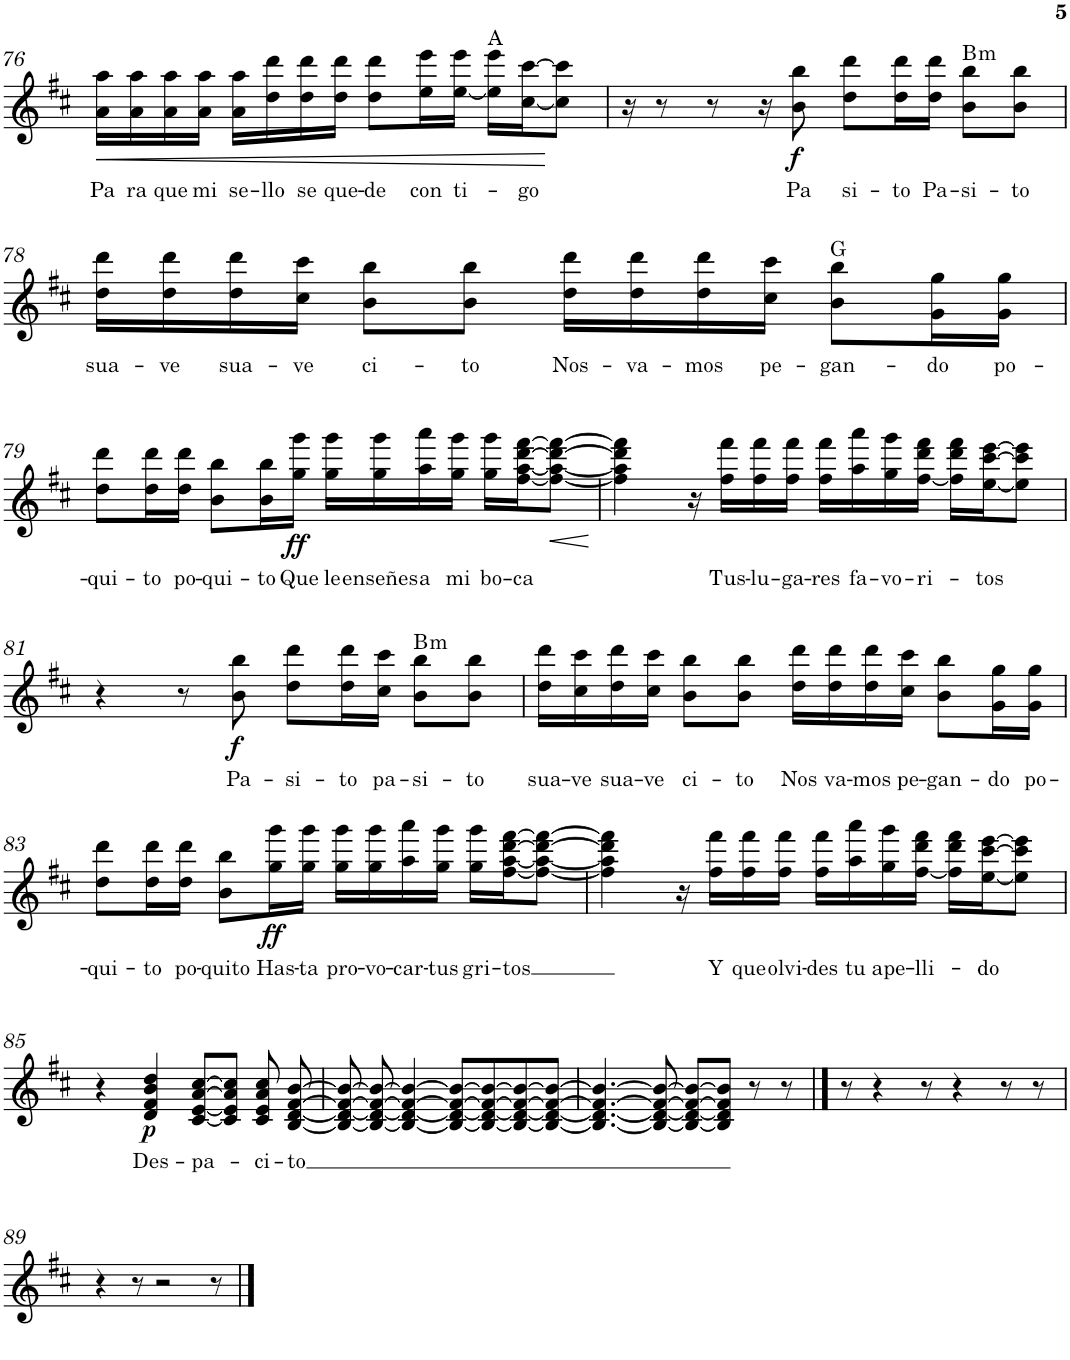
**kern	**text	**dynam	**harte
*part1	*part1	*part1	*part1
*staff1	*staff1	*staff1	*
*I"Piano	*	*	*
*I'Pno.	*	*	*
!!LO:PB:g=z
*clefG2	*	*	*
*k[f#c#]	*	*	*
*M4/4	*	*	*
=76	=76	=76	=76
!	!LO:LY:b	!LO:HP:b	!
16a\ 16aa\LL	Pa	<	.
!	!LO:LY:b	!	!
16a\ 16aa\	ra	.	.
!	!LO:LY:b	!	!
16a\ 16aa\	que	.	.
!	!LO:LY:b	!	!
16a\ 16aa\JJ	mi	.	.
!	!LO:LY:b	!	!
16a\ 16aa\LL	se-	.	.
!	!LO:LY:b	!	!
16dd\ 16ddd\	-llo	.	.
!	!LO:LY:b	!	!
16dd\ 16ddd\	se	.	.
!	!LO:LY:b	!	!
16dd\ 16ddd\JJ	que-	.	.
!	!LO:LY:b	!	!
8dd\ 8ddd\L	-de	.	.
!	!LO:LY:b	!	!
16ee\ 16eee\L	con	.	.
!	!LO:LY:b	!	!
[16ee\ 16eee\JJ	ti-	.	.
16ee\] 16eee\LL	.	.	A:maj
!	!LO:LY:b	!	!
[16cc#\ [16ccc#\J	-go	.	.
8cc#\] 8ccc#\]J	.	[	.
=77	=77	=77	=77
16r	.	.	.
8r	.	.	.
8r	.	.	.
16r	.	.	.
!	!LO:LY:b	!LO:DY:b	!
8b\ 8bb\	Pa	f	.
!	!LO:LY:b	!	!
8dd\ 8ddd\L	si-	.	.
!	!LO:LY:b	!	!
16dd\ 16ddd\L	-to	.	.
!	!LO:LY:b	!	!
16dd\ 16ddd\JJ	Pa-	.	.
!	!LO:LY:b	!	!LO:H:kt=m
8b\ 8bb\L	-si-	.	B:min
!	!LO:LY:b	!	!
8b\ 8bb\J	-to	.	.
!!LO:LB:g=z
=78	=78	=78	=78
!	!LO:LY:b	!	!
16dd\ 16ddd\LL	sua-	.	.
!	!LO:LY:b	!	!
16dd\ 16ddd\	-ve	.	.
!	!LO:LY:b	!	!
16dd\ 16ddd\	sua-	.	.
!	!LO:LY:b	!	!
16cc#\ 16ccc#\JJ	-ve	.	.
!	!LO:LY:b	!	!
8b\ 8bb\L	ci-	.	.
!	!LO:LY:b	!	!
8b\ 8bb\J	-to	.	.
!	!LO:LY:b	!	!
16dd\ 16ddd\LL	Nos-	.	.
!	!LO:LY:b	!	!
16dd\ 16ddd\	-va-	.	.
!	!LO:LY:b	!	!
16dd\ 16ddd\	-mos	.	.
!	!LO:LY:b	!	!
16cc#\ 16ccc#\JJ	pe-	.	.
!	!LO:LY:b	!	!
8b\ 8bb\L	-gan-	.	G:maj
!	!LO:LY:b	!	!
16g\ 16gg\L	-do	.	.
!	!LO:LY:b	!	!
16g\ 16gg\JJ	po-	.	.
!!LO:LB:g=z
=79	=79	=79	=79
!	!LO:LY:b	!	!
8dd\ 8ddd\L	-qui-	.	.
!	!LO:LY:b	!	!
16dd\ 16ddd\L	-to	.	.
!	!LO:LY:b	!	!
16dd\ 16ddd\JJ	po-	.	.
!	!LO:LY:b	!	!
8b\ 8bb\L	-qui-	.	.
!	!LO:LY:b	!	!
16b\ 16bb\L	-to	.	.
!	!LO:LY:b	!LO:DY:b	!
16gg\ 16ggg\JJ	Que	ff	.
!	!LO:LY:b	!	!
16gg\ 16ggg\LL	le	.	.
!	!LO:LY:b	!	!
16gg\ 16ggg\	enseñes	.	.
!	!LO:LY:b	!	!
16aa\ 16aaa\	a	.	.
!	!LO:LY:b	!	!
16gg\ 16ggg\JJ	mi	.	.
!	!LO:LY:b	!	!
16gg\ 16ggg\LL	bo-	.	.
!	!LO:LY:b	!	!
[16ff#\ [16aa\ [16ddd\ [16fff#\J	-ca	.	.
!	!	!LO:HP:b	!
8ff#\_ 8aa\_ 8ddd\_ 8fff#\_J	.	<	.
.	.	[	.
=80	=80	=80	=80
4ff#\] 4aa\] 4ddd\] 4fff#\]	.	.	.
16r	.	.	.
!	!LO:LY:b	!	!
16ff#\ 16fff#\LL	Tus-	.	.
!	!LO:LY:b	!	!
16ff#\ 16fff#\	-lu-	.	.
!	!LO:LY:b	!	!
16ff#\ 16fff#\JJ	-ga-	.	.
!	!LO:LY:b	!	!
16ff#\ 16fff#\LL	-res	.	.
!	!LO:LY:b	!	!
16aa\ 16aaa\	fa-	.	.
!	!LO:LY:b	!	!
16gg\ 16ggg\	-vo-	.	.
!	!LO:LY:b	!	!
[16ff#\ 16ddd\ 16fff#\JJ	-ri-	.	.
16ff#\] 16ddd\ 16fff#\LL	.	.	.
!	!LO:LY:b	!	!
[16ee\ [16ccc#\ [16eee\J	-tos	.	.
8ee\] 8ccc#\] 8eee\]J	.	.	.
!!LO:LB:g=z
=81	=81	=81	=81
4r	.	.	.
8r	.	.	.
!	!LO:LY:b	!LO:DY:b	!
8b\ 8bb\	Pa-	f	.
!	!LO:LY:b	!	!
8dd\ 8ddd\L	-si-	.	.
!	!LO:LY:b	!	!
16dd\ 16ddd\L	-to	.	.
!	!LO:LY:b	!	!
16cc#\ 16ccc#\JJ	pa-	.	.
!	!LO:LY:b	!	!LO:H:kt=m
8b\ 8bb\L	-si-	.	B:min
!	!LO:LY:b	!	!
8b\ 8bb\J	-to	.	.
=82	=82	=82	=82
!	!LO:LY:b	!	!
16dd\ 16ddd\LL	sua-	.	.
!	!LO:LY:b	!	!
16cc#\ 16ccc#\	-ve	.	.
!	!LO:LY:b	!	!
16dd\ 16ddd\	sua-	.	.
!	!LO:LY:b	!	!
16cc#\ 16ccc#\JJ	-ve	.	.
!	!LO:LY:b	!	!
8b\ 8bb\L	ci-	.	.
!	!LO:LY:b	!	!
8b\ 8bb\J	-to	.	.
!	!LO:LY:b	!	!
16dd\ 16ddd\LL	Nos	.	.
!	!LO:LY:b	!	!
16dd\ 16ddd\	va-	.	.
!	!LO:LY:b	!	!
16dd\ 16ddd\	-mos	.	.
!	!LO:LY:b	!	!
16cc#\ 16ccc#\JJ	pe-	.	.
!	!LO:LY:b	!	!
8b\ 8bb\L	-gan-	.	.
!	!LO:LY:b	!	!
16g\ 16gg\L	-do	.	.
!	!LO:LY:b	!	!
16g\ 16gg\JJ	po-	.	.
!!LO:LB:g=z
=83	=83	=83	=83
!	!LO:LY:b	!	!
8dd\ 8ddd\L	-qui-	.	.
!	!LO:LY:b	!	!
16dd\ 16ddd\L	-to	.	.
!	!LO:LY:b	!	!
16dd\ 16ddd\JJ	po-	.	.
!	!LO:LY:b	!	!
8b\ 8bb\L	-quito	.	.
!	!LO:LY:b	!LO:DY:b	!
16gg\ 16ggg\L	Has-	ff	.
!	!LO:LY:b	!	!
16gg\ 16ggg\JJ	-ta	.	.
!	!LO:LY:b	!	!
16gg\ 16ggg\LL	pro-	.	.
!	!LO:LY:b	!	!
16gg\ 16ggg\	-vo-	.	.
!	!LO:LY:b	!	!
16aa\ 16aaa\	-car-	.	.
!	!LO:LY:b	!	!
16gg\ 16ggg\JJ	-tus	.	.
!	!LO:LY:b	!	!
16gg\ 16ggg\LL	gri-	.	.
!	!LO:LY:b	!	!
[16ff#\ [16aa\ [16ddd\ [16fff#\J	-tos	.	.
8ff#\_ 8aa\_ 8ddd\_ 8fff#\_J	.	.	.
=84	=84	=84	=84
4ff#\] 4aa\] 4ddd\] 4fff#\]	.	.	.
16r	.	.	.
!	!LO:LY:b	!	!
16ff#\ 16fff#\LL	Y	.	.
!	!LO:LY:b	!	!
16ff#\ 16fff#\	que	.	.
!	!LO:LY:b	!	!
16ff#\ 16fff#\JJ	olvi-	.	.
!	!LO:LY:b	!	!
16ff#\ 16fff#\LL	-des	.	.
!	!LO:LY:b	!	!
16aa\ 16aaa\	tu	.	.
!	!LO:LY:b	!	!
16gg\ 16ggg\	ape-	.	.
!	!LO:LY:b	!	!
[16ff#\ 16ddd\ 16fff#\JJ	-lli-	.	.
16ff#\] 16ddd\ 16fff#\LL	.	.	.
!	!LO:LY:b	!	!
[16ee\ [16ccc#\ [16eee\J	-do	.	.
8ee\] 8ccc#\] 8eee\]J	.	.	.
!!LO:LB:g=z
=85	=85	=85	=85
4r	.	.	.
!	!LO:LY:b	!LO:DY:b	!
4d/ 4f#/ 4b/ 4dd/	Des-	p	.
!	!LO:LY:b	!	!
[8c#/ [8e/ [8a/ [8cc#/L	-pa-	.	.
8c#/] 8e/] 8a/] 8cc#/]J	.	.	.
!	!LO:LY:b	!	!
8c#/ 8e/ 8a/ 8cc#/	-ci-	.	.
!	!LO:LY:b	!	!
[8B/ [8d/ [8f#/ [8b/	-to	.	.
=86	=86	=86	=86
8B/_ 8d/_ 8f#/_ 8b/_	.	.	.
8B/_ 8d/_ 8f#/_ 8b/_	.	.	.
4B/_ 4d/_ 4f#/_ 4b/_	.	.	.
8B/_ 8d/_ 8f#/_ 8b/_L	.	.	.
8B/_ 8d/_ 8f#/_ 8b/_	.	.	.
8B/_ 8d/_ 8f#/_ 8b/_	.	.	.
8B/_ 8d/_ 8f#/_ 8b/_J	.	.	.
=87	=87	=87	=87
4.B/_ 4.d/_ 4.f#/_ 4.b/_	.	.	.
8B/_ 8d/_ 8f#/_ 8b/_	.	.	.
8B/_ 8d/_ 8f#/_ 8b/_L	.	.	.
8B/] 8d/] 8f#/] 8b/]J	.	.	.
8r	.	.	.
8r	.	.	.
==88	==88	==88	==88
8r	.	.	.
4r	.	.	.
8r	.	.	.
4r	.	.	.
8r	.	.	.
8r	.	.	.
!!LO:LB:g=z
=89	=89	=89	=89
4r	.	.	.
8r	.	.	.
2r	.	.	.
8r	.	.	.
==	==	==	==
*-	*-	*-	*-
